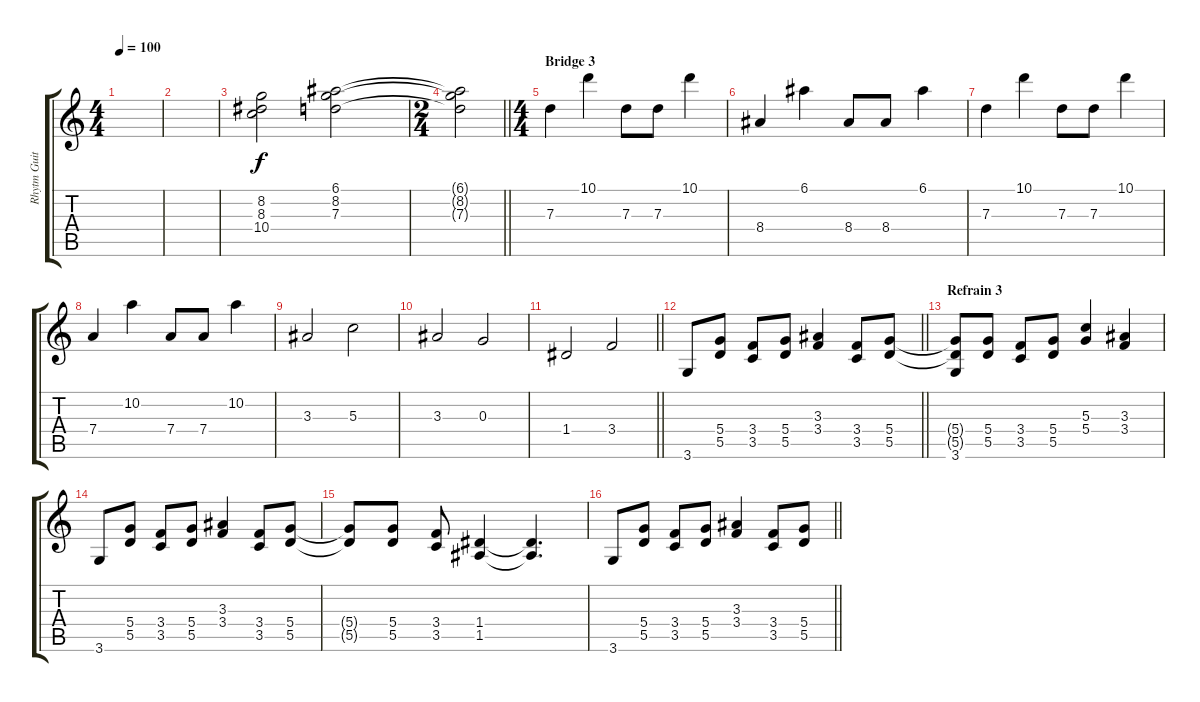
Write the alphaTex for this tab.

\track ("Rhytm Guitar" "Rhytm Guit") {instrument distortionguitar}
\staff {score tabs}
\tuning (E4 B3 G3 D3 A2 E2) {hide}
\ts (4 4)
\tempo 100
\clef g2
\ks c
|
|
(8.2 8.3 10.4).2 (6.1 8.2 7.3).2 |
\ts (2 4)
\barLineRight lightlight
(6.1{t} 8.2{t} 7.3{t}).2 |
\ts (4 4)
\section ("" "Bridge 3")
7.3.4 10.1.4 7.3.8 7.3.8 10.1.4 |
8.4.4 6.1.4 8.4.8 8.4.8 6.1.4 |
7.3.4 10.1.4 7.3.8 7.3.8 10.1.4 |
7.4.4 10.2.4 7.4.8 7.4.8 10.2.4 |
3.3.2 5.3.2 |
3.3.2 0.3.2 |
\barLineRight lightlight
1.4.2 3.4.2 |
\barLineRight lightlight
3.6.8 (5.4 5.5).8 (3.4 3.5).8 (5.4 5.5).8 (3.3 3.4).4 (3.4 3.5).8 (5.4 5.5).8 |
\section ("" "Refrain 3")
(5.4{t} 5.5{t} 3.6).8 (5.4 5.5).8 (3.4 3.5).8 (5.4 5.5).8 (5.3 5.4).4 (3.3 3.4).4 |
3.6.8 (5.4 5.5).8 (3.4 3.5).8 (5.4 5.5).8 (3.3 3.4).4 (3.4 3.5).8 (5.4 5.5).8 |
(5.4{t} 5.5{t}).8 (5.4 5.5).8 (3.4 3.5).8 (1.4 1.5).4 (1.4{t} 1.5{t}).4{d} |
\barLineRight lightlight
3.6.8 (5.4 5.5).8 (3.4 3.5).8 (5.4 5.5).8 (3.3 3.4).4 (3.4 3.5).8 (5.4 5.5).8
